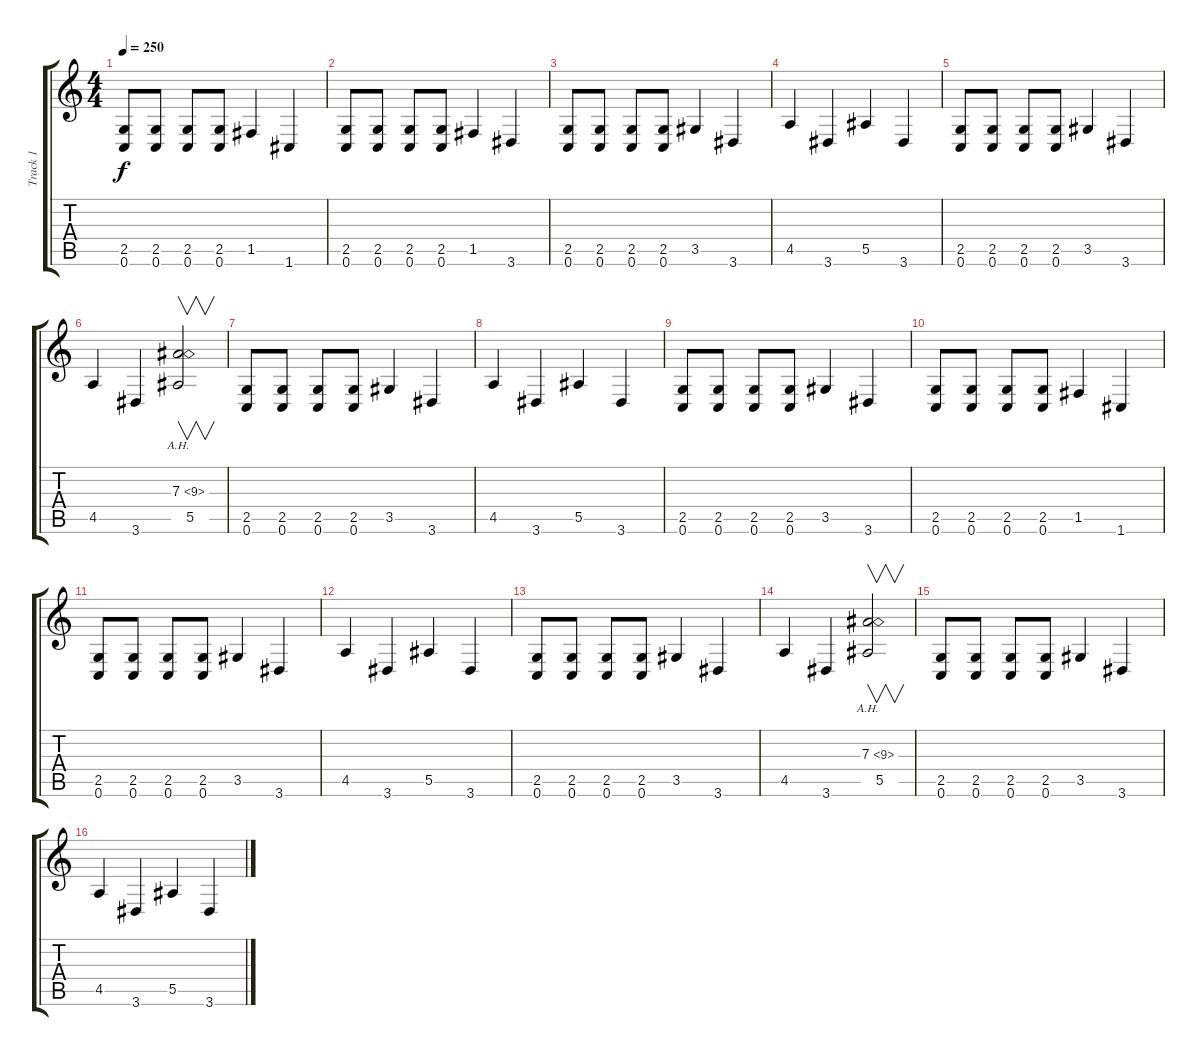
\track ("Track 1" "Track 1") {instrument overdrivenguitar}
\staff {score tabs}
\tuning (C4 G3 Eb3 Bb2 F2 C2) {hide}
\ts (4 4)
\tempo 250
\clef g2
\ks c
(2.5 0.6).8{dy f} (2.5 0.6).8 (2.5 0.6).8 (2.5 0.6).8 1.5.4 1.6.4 |
(2.5 0.6).8 (2.5 0.6).8 (2.5 0.6).8 (2.5 0.6).8 1.5.4 3.6.4 |
(2.5 0.6).8 (2.5 0.6).8 (2.5 0.6).8 (2.5 0.6).8 3.5.4 3.6.4 |
4.5.4 3.6.4 5.5.4 3.6.4 |
(2.5 0.6).8 (2.5 0.6).8 (2.5 0.6).8 (2.5 0.6).8 3.5.4 3.6.4 |
4.5.4 3.6.4 (7.3{ah 2} 5.5).2{v} |
(2.5 0.6).8 (2.5 0.6).8 (2.5 0.6).8 (2.5 0.6).8 3.5.4 3.6.4 |
4.5.4 3.6.4 5.5.4 3.6.4 |
(2.5 0.6).8 (2.5 0.6).8 (2.5 0.6).8 (2.5 0.6).8 3.5.4 3.6.4 |
(2.5 0.6).8 (2.5 0.6).8 (2.5 0.6).8 (2.5 0.6).8 1.5.4 1.6.4 |
(2.5 0.6).8 (2.5 0.6).8 (2.5 0.6).8 (2.5 0.6).8 3.5.4 3.6.4 |
4.5.4 3.6.4 5.5.4 3.6.4 |
(2.5 0.6).8 (2.5 0.6).8 (2.5 0.6).8 (2.5 0.6).8 3.5.4 3.6.4 |
4.5.4 3.6.4 (7.3{ah 2} 5.5).2{v} |
(2.5 0.6).8 (2.5 0.6).8 (2.5 0.6).8 (2.5 0.6).8 3.5.4 3.6.4 |
4.5.4 3.6.4 5.5.4 3.6.4
